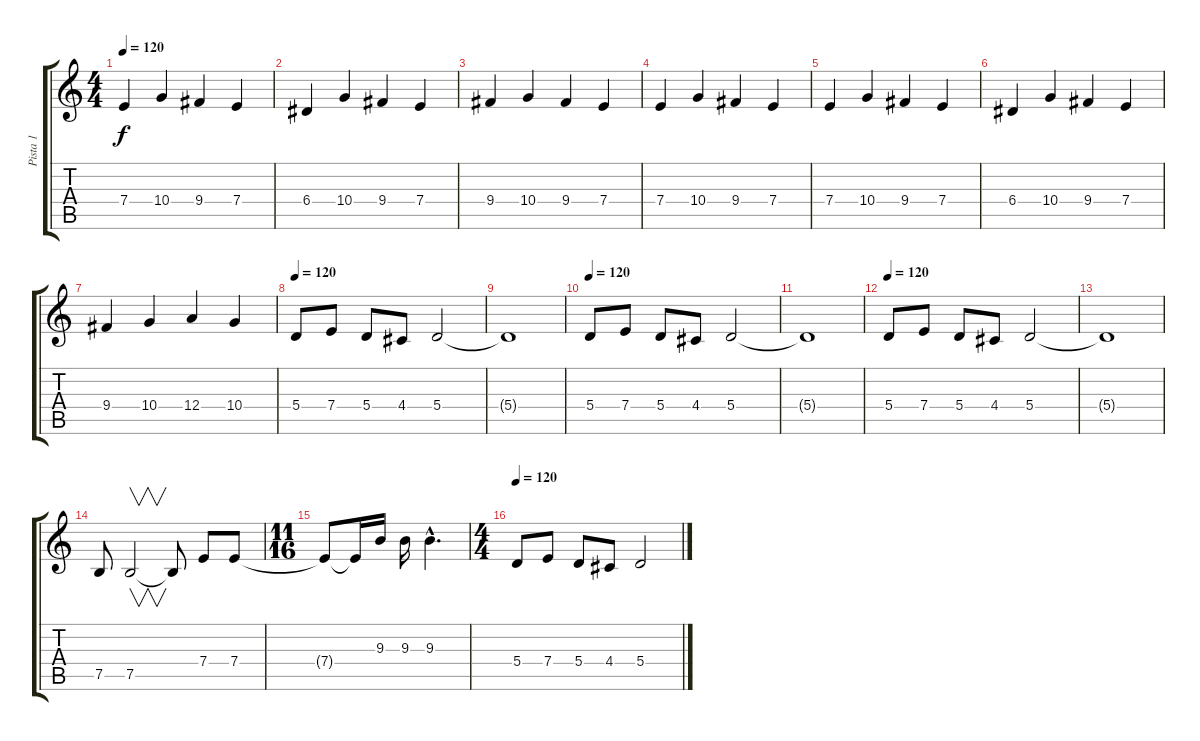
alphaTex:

\track ("Pista 1" "Pista 1") {instrument distortionguitar}
\staff {score tabs}
\tuning (B3 Gb3 D3 A2 E2 B1) {hide}
\ts (4 4)
\tempo 120
\clef g2
\ks c
7.4.4{dy f} 10.4.4 9.4.4 7.4.4 |
6.4.4 10.4.4 9.4.4 7.4.4 |
9.4.4 10.4.4 9.4.4 7.4.4 |
7.4.4 10.4.4 9.4.4 7.4.4 |
7.4.4 10.4.4 9.4.4 7.4.4 |
6.4.4 10.4.4 9.4.4 7.4.4 |
9.4.4 10.4.4 12.4.4 10.4.4 |
\tempo 120
5.4.8 7.4.8 5.4.8 4.4.8 5.4.2 |
5.4{t}.1 |
\tempo 120
5.4.8 7.4.8 5.4.8 4.4.8 5.4.2 |
5.4{t}.1 |
\tempo 120
5.4.8 7.4.8 5.4.8 4.4.8 5.4.2 |
5.4{t}.1 |
7.5.8 7.5.2{v} 7.5{t}.8 7.4.8 7.4.8 |
\ts (11 16)
7.4{t}.8 7.4{t}.16 9.3.16 9.3.16 9.3{hac}.4{d} |
\ts (4 4)
\tempo 120
5.4.8 7.4.8 5.4.8 4.4.8 5.4.2
